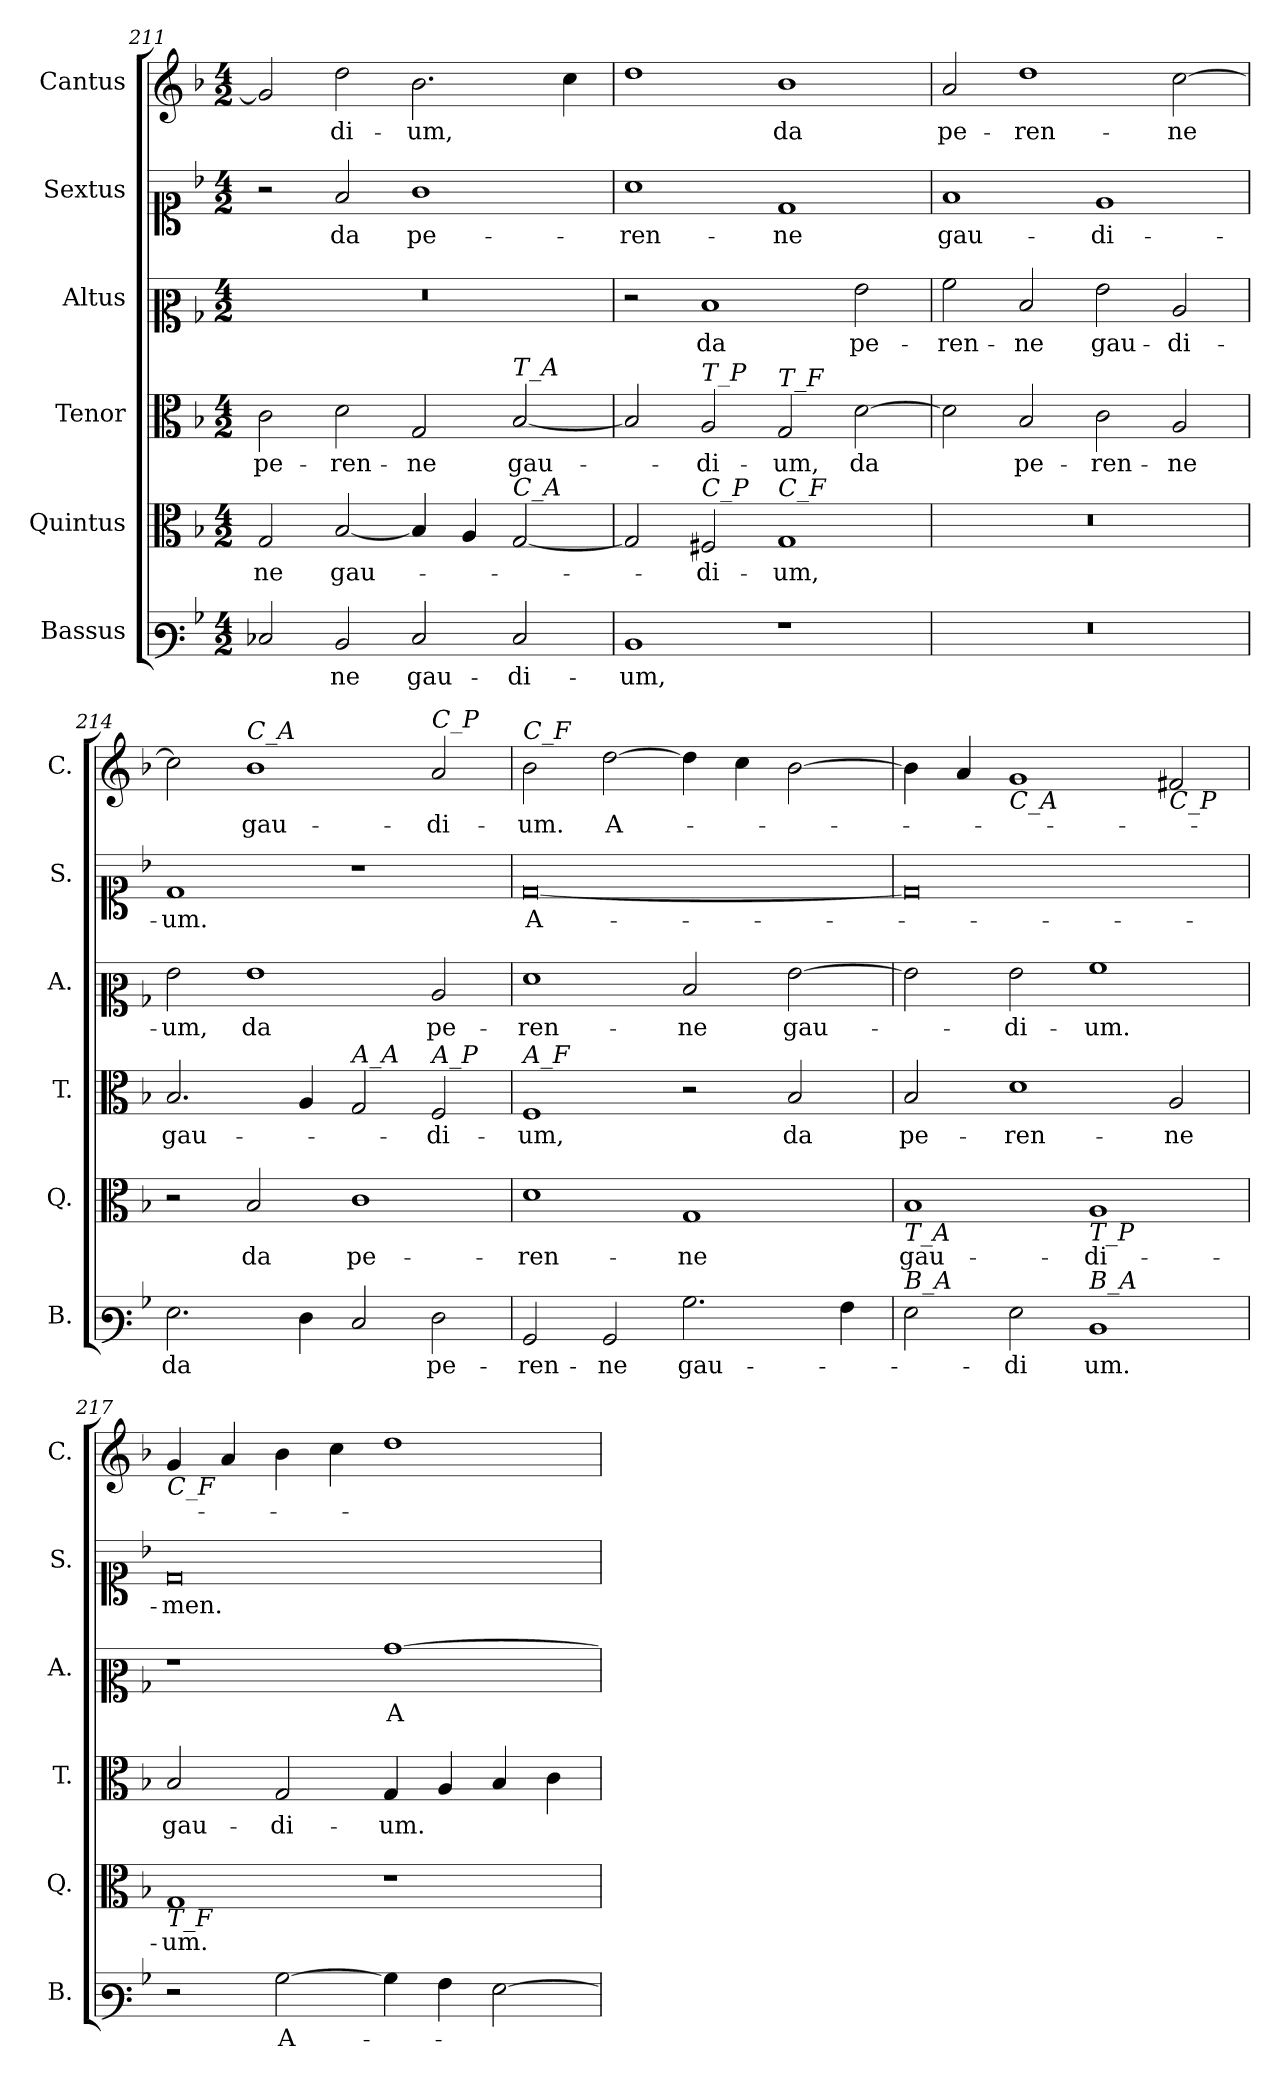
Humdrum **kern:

**kern	**text	**kern	**text	**kern	**text	**kern	**text	**kern	**text	**kern	**text
*part6	*part6	*part5	*part5	*part4	*part4	*part3	*part3	*part2	*part2	*part1	*part1
*staff6	*staff6	*staff5	*staff5	*staff4	*staff4	*staff3	*staff3	*staff2	*staff2	*staff1	*staff1
*I"Bassus	*	*I"Quintus	*	*I"Tenor	*	*I"Altus	*	*I"Sextus	*	*I"Cantus	*
*I'B.	*	*I'Q.	*	*I'T.	*	*I'A.	*	*I'S.	*	*I'C.	*
*clefF3	*	*clefC3	*	*clefC3	*	*clefC2	*	*clefC1	*	*clefG2	*
*k[b-]	*	*k[b-]	*	*k[b-]	*	*k[b-]	*	*k[b-]	*	*k[b-]	*
*M4/2	*	*M4/2	*	*M4/2	*	*M4/2	*	*M4/2	*	*M4/2	*
=211	=211	=211	=211	=211	=211	=211	=211	=211	=211	=211	=211
!	!	!	!LO:LY:b	!	!LO:LY:b	!	!	!	!	!	!
2E-X/	.	2G/	-ne	2c\	pe-	0r	.	2r	.	2g/]	.
!	!LO:LY:b	!	!LO:LY:b	!	!LO:LY:b	!	!	!	!LO:LY:b	!	!LO:LY:b
2D/	-ne	[2B-/	gau-	2d\	-ren-	.	.	2f/	da	2dd\	-di-
!	!LO:LY:b	!	!	!	!LO:LY:b	!	!	!	!LO:LY:b	!	!LO:LY:b
2E-/	gau-	4B-/]	.	2G/	-ne	.	.	1g	pe-	2.b-\	-um,
.	.	4A/	.	.	.	.	.	.	.	.	.
!	!	!	!	!LO:TX:a:i:t=T_A	!	!	!	!	!	!	!
!	!	!LO:TX:a:i:t=C_A	!	!	!	!	!	!	!	!	!
!	!LO:LY:b	!	!	!	!LO:LY:b	!	!	!	!	!	!
2E-/	-di-	[2G/	.	[2B-/	gau-	.	.	.	.	.	.
.	.	.	.	.	.	.	.	.	.	4cc\	.
=212	=212	=212	=212	=212	=212	=212	=212	=212	=212	=212	=212
!	!LO:LY:b	!	!	!	!	!	!	!	!LO:LY:b	!	!
1D	-um,	2G/]	.	2B-/]	.	2r	.	1a	-ren-	1dd	.
!	!	!	!	!LO:TX:a:i:t=T_P	!	!	!	!	!	!	!
!	!	!LO:TX:a:i:t=C_P	!	!	!	!	!	!	!	!	!
!	!	!	!LO:LY:b	!	!LO:LY:b	!	!LO:LY:b	!	!	!	!
.	.	2F#X/	-di-	2A/	-di-	1d	da	.	.	.	.
!	!	!	!	!LO:TX:a:i:t=T_F	!	!	!	!	!	!	!
!	!	!LO:TX:a:i:t=C_F	!	!	!	!	!	!	!	!	!
!	!	!	!LO:LY:b	!	!LO:LY:b	!	!	!	!LO:LY:b	!	!LO:LY:b
1r	.	1G	-um,	2G/	-um,	.	.	1d	-ne	1b-	da
!	!	!	!	!	!LO:LY:b	!	!LO:LY:b	!	!	!	!
.	.	.	.	[2d\	da	2g\	pe-	.	.	.	.
=213	=213	=213	=213	=213	=213	=213	=213	=213	=213	=213	=213
!	!	!	!	!	!	!	!LO:LY:b	!	!LO:LY:b	!	!LO:LY:b
0r	.	0r	.	2d\]	.	2a\	-ren-	1f	gau-	2a/	pe-
!	!	!	!	!	!LO:LY:b	!	!LO:LY:b	!	!	!	!LO:LY:b
.	.	.	.	2B-/	pe-	2d/	-ne	.	.	1dd	-ren-
!	!	!	!	!	!LO:LY:b	!	!LO:LY:b	!	!LO:LY:b	!	!
.	.	.	.	2c\	-ren-	2g\	gau-	1e	-di-	.	.
!	!	!	!	!	!LO:LY:b	!	!LO:LY:b	!	!	!	!LO:LY:b
.	.	.	.	2A/	-ne	2c/	-di-	.	.	[2cc\	-ne
=214	=214	=214	=214	=214	=214	=214	=214	=214	=214	=214	=214
!	!LO:LY:b	!	!	!	!LO:LY:b	!	!LO:LY:b	!	!LO:LY:b	!	!
2.G\	da	2r	.	2.B-/	gau-	2g\	-um,	1d	-um.	2cc\]	.
!	!	!	!	!	!	!	!	!	!	!LO:TX:a:i:t=C_A	!
!	!	!	!LO:LY:b	!	!	!	!LO:LY:b	!	!	!	!LO:LY:b
.	.	2B-/	da	.	.	1g	da	.	.	1b-	gau-
4F\	.	.	.	4A/	.	.	.	.	.	.	.
!	!	!	!	!LO:TX:a:i:t=A_A	!	!	!	!	!	!	!
!	!	!	!LO:LY:b	!	!	!	!	!	!	!	!
2E/	.	1c	pe-	2G/	.	.	.	1r	.	.	.
!	!	!	!	!	!	!	!	!	!	!LO:TX:a:i:t=C_P	!
!	!	!	!	!LO:TX:a:i:t=A_P	!	!	!	!	!	!	!
!	!LO:LY:b	!	!	!	!LO:LY:b	!	!LO:LY:b	!	!	!	!LO:LY:b
2F\	pe-	.	.	2F/	-di-	2c/	pe-	.	.	2a/	-di-
=215	=215	=215	=215	=215	=215	=215	=215	=215	=215	=215	=215
!	!	!	!	!	!	!	!	!	!	!LO:TX:a:i:t=C_F	!
!	!	!	!	!LO:TX:a:i:t=A_F	!	!	!	!	!	!	!
!	!LO:LY:b	!	!LO:LY:b	!	!LO:LY:b	!	!LO:LY:b	!	!LO:LY:b	!	!LO:LY:b
2BB-/	-ren-	1d	-ren-	1F	-um,	1f	-ren-	[0d	A-	2b-\	-um.
!	!LO:LY:b	!	!	!	!	!	!	!	!	!	!LO:LY:b
2BB-/	-ne	.	.	.	.	.	.	.	.	[2dd\	A-
!	!LO:LY:b	!	!LO:LY:b	!	!	!	!LO:LY:b	!	!	!	!
2.B-\	gau-	1G	-ne	2r	.	2d/	-ne	.	.	4dd\]	.
.	.	.	.	.	.	.	.	.	.	4cc\	.
!	!	!	!	!	!LO:LY:b	!	!LO:LY:b	!	!	!	!
.	.	.	.	2B-/	da	[2g\	gau-	.	.	[2b-\	.
4A\	.	.	.	.	.	.	.	.	.	.	.
=216	=216	=216	=216	=216	=216	=216	=216	=216	=216	=216	=216
!	!	!LO:TX:b:i:t=T_A	!	!	!	!	!	!	!	!	!
!LO:TX:a:i:t=B_A	!	!	!	!	!	!	!	!	!	!	!
!	!	!	!LO:LY:b	!	!LO:LY:b	!	!	!	!	!	!
2G\	.	1B-	gau-	2B-/	pe-	2g\]	.	0d]	.	4b-\]	.
.	.	.	.	.	.	.	.	.	.	4a/	.
!	!	!	!	!	!	!	!	!	!	!LO:TX:b:i:t=C_A	!
!	!LO:LY:b	!	!	!	!LO:LY:b	!	!LO:LY:b	!	!	!	!
2G\	-di	.	.	1d	-ren-	2g\	-di-	.	.	1g	.
!	!	!LO:TX:b:i:t=T_P	!	!	!	!	!	!	!	!	!
!LO:TX:a:i:t=B_A	!	!	!	!	!	!	!	!	!	!	!
!	!LO:LY:b	!	!LO:LY:b	!	!	!	!LO:LY:b	!	!	!	!
1D	um.	1A	-di-	.	.	1a	-um.	.	.	.	.
!	!	!	!	!	!	!	!	!	!	!LO:TX:b:i:t=C_P	!
!	!	!	!	!	!LO:LY:b	!	!	!	!	!	!
.	.	.	.	2A/	-ne	.	.	.	.	2f#X/	.
=217	=217	=217	=217	=217	=217	=217	=217	=217	=217	=217	=217
!	!	!	!	!	!	!	!	!	!	!LO:TX:b:i:t=C_F	!
!	!	!LO:TX:b:i:t=T_F	!	!	!	!	!	!	!	!	!
!	!	!	!LO:LY:b	!	!LO:LY:b	!	!	!	!LO:LY:b	!	!
2r	.	1G	-um.	2B-/	gau-	1r	.	0d	-men.	4g/	.
.	.	.	.	.	.	.	.	.	.	4a/	.
!	!LO:LY:b	!	!	!	!LO:LY:b	!	!	!	!	!	!
[2B-\	A-	.	.	2G/	-di-	.	.	.	.	4b-\	.
.	.	.	.	.	.	.	.	.	.	4cc\	.
!	!	!	!	!	!LO:LY:b	!	!LO:LY:b	!	!	!	!
4B-\]	.	1r	.	4G/	-um.	[1b-	A-	.	.	1dd	.
4A\	.	.	.	4A/	.	.	.	.	.	.	.
[2G\	.	.	.	4B-/	.	.	.	.	.	.	.
.	.	.	.	4c\	.	.	.	.	.	.	.
=	=	=	=	=	=	=	=	=	=	=	=
*-	*-	*-	*-	*-	*-	*-	*-	*-	*-	*-	*-
